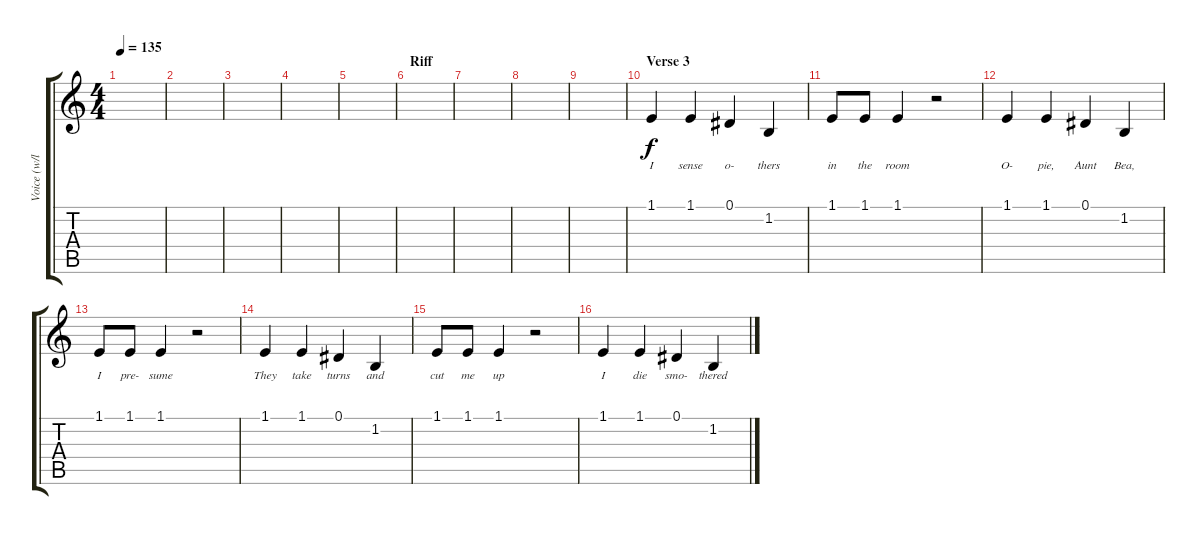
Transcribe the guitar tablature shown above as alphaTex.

\track ("Voice (w/lyrix)" "Voice (w/l") {instrument tenorsax}
\staff {score tabs}
\tuning (Eb4 Bb3 Gb3 Db3 Ab2 Eb2) {hide}
\ts (4 4)
\tempo 135
\clef g2
\ks c
|
|
|
|
|
\section ("" "Riff")
|
|
|
|
\section ("" "Verse 3")
1.1.4{lyrics (0 "I") lyrics (1 "") lyrics (2 "") lyrics (3 "") lyrics (4 "")} 1.1.4{lyrics (0 "sense") lyrics (1 "") lyrics (2 "") lyrics (3 "") lyrics (4 "")} 0.1.4{lyrics (0 "o-") lyrics (1 "") lyrics (2 "") lyrics (3 "") lyrics (4 "")} 1.2.4{lyrics (0 "thers") lyrics (1 "") lyrics (2 "") lyrics (3 "") lyrics (4 "")} |
1.1.8{lyrics (0 "in") lyrics (1 "") lyrics (2 "") lyrics (3 "") lyrics (4 "")} 1.1.8{lyrics (0 "the") lyrics (1 "") lyrics (2 "") lyrics (3 "") lyrics (4 "")} 1.1.4{lyrics (0 "room") lyrics (1 "") lyrics (2 "") lyrics (3 "") lyrics (4 "")} r.2 |
1.1.4{lyrics (0 "O-") lyrics (1 "") lyrics (2 "") lyrics (3 "") lyrics (4 "")} 1.1.4{lyrics (0 "pie,") lyrics (1 "") lyrics (2 "") lyrics (3 "") lyrics (4 "")} 0.1.4{lyrics (0 "Aunt") lyrics (1 "") lyrics (2 "") lyrics (3 "") lyrics (4 "")} 1.2.4{lyrics (0 "Bea,") lyrics (1 "") lyrics (2 "") lyrics (3 "") lyrics (4 "")} |
1.1.8{lyrics (0 "I") lyrics (1 "") lyrics (2 "") lyrics (3 "") lyrics (4 "")} 1.1.8{lyrics (0 "pre-") lyrics (1 "") lyrics (2 "") lyrics (3 "") lyrics (4 "")} 1.1.4{lyrics (0 "sume") lyrics (1 "") lyrics (2 "") lyrics (3 "") lyrics (4 "")} r.2 |
1.1.4{lyrics (0 "They") lyrics (1 "") lyrics (2 "") lyrics (3 "") lyrics (4 "")} 1.1.4{lyrics (0 "take") lyrics (1 "") lyrics (2 "") lyrics (3 "") lyrics (4 "")} 0.1.4{lyrics (0 "turns") lyrics (1 "") lyrics (2 "") lyrics (3 "") lyrics (4 "")} 1.2.4{lyrics (0 "and") lyrics (1 "") lyrics (2 "") lyrics (3 "") lyrics (4 "")} |
1.1.8{lyrics (0 "cut") lyrics (1 "") lyrics (2 "") lyrics (3 "") lyrics (4 "")} 1.1.8{lyrics (0 "me") lyrics (1 "") lyrics (2 "") lyrics (3 "") lyrics (4 "")} 1.1.4{lyrics (0 "up") lyrics (1 "") lyrics (2 "") lyrics (3 "") lyrics (4 "")} r.2 |
1.1.4{lyrics (0 "I") lyrics (1 "") lyrics (2 "") lyrics (3 "") lyrics (4 "")} 1.1.4{lyrics (0 "die") lyrics (1 "") lyrics (2 "") lyrics (3 "") lyrics (4 "")} 0.1.4{lyrics (0 "smo-") lyrics (1 "") lyrics (2 "") lyrics (3 "") lyrics (4 "")} 1.2.4{lyrics (0 "thered") lyrics (1 "") lyrics (2 "") lyrics (3 "") lyrics (4 "")}
